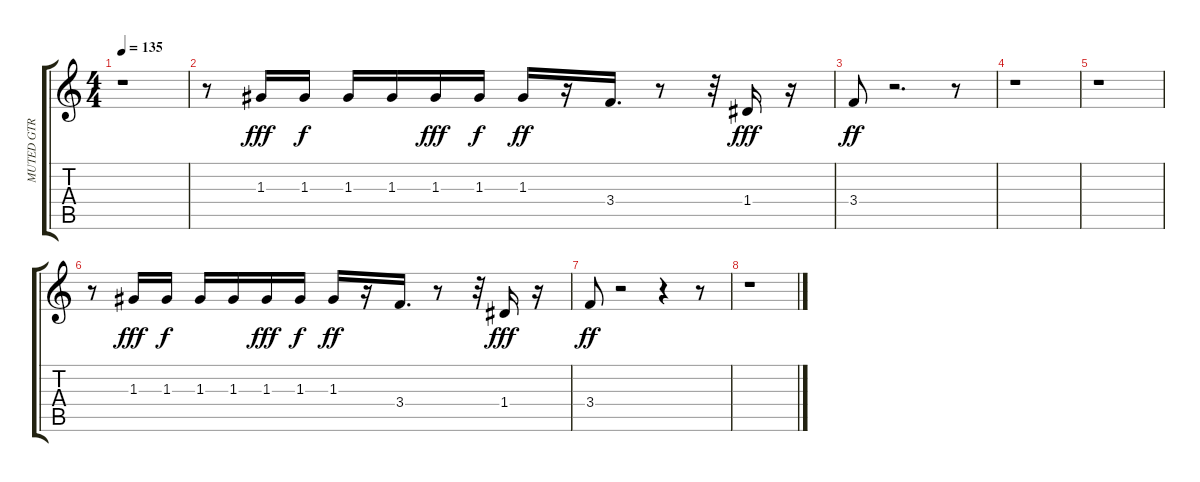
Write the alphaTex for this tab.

\track ("MUTED GTR" "MUTED GTR") {instrument electricguitarmuted}
\staff {score tabs}
\tuning (E4 B3 G3 D3 A2 E2) {hide}
\ts (4 4)
\tempo 135
\clef g2
\ks c
r.1{dy ff} |
r.8 1.3.16{dy fff} 1.3.16{dy f} 1.3.16 1.3.16 1.3.16{dy fff} 1.3.16{dy f} 1.3.16{dy ff} r.16 3.4.16{d} r.8 r.32 1.4.16{dy fff} r.16 |
3.4.8{dy ff} r.2{d} r.8 |
r.1 |
r.1 |
r.8 1.3.16{dy fff} 1.3.16{dy f} 1.3.16 1.3.16 1.3.16{dy fff} 1.3.16{dy f} 1.3.16{dy ff} r.16 3.4.16{d} r.8 r.32 1.4.16{dy fff} r.16 |
3.4.8{dy ff} r.2 r.4 r.8 |
r.1
